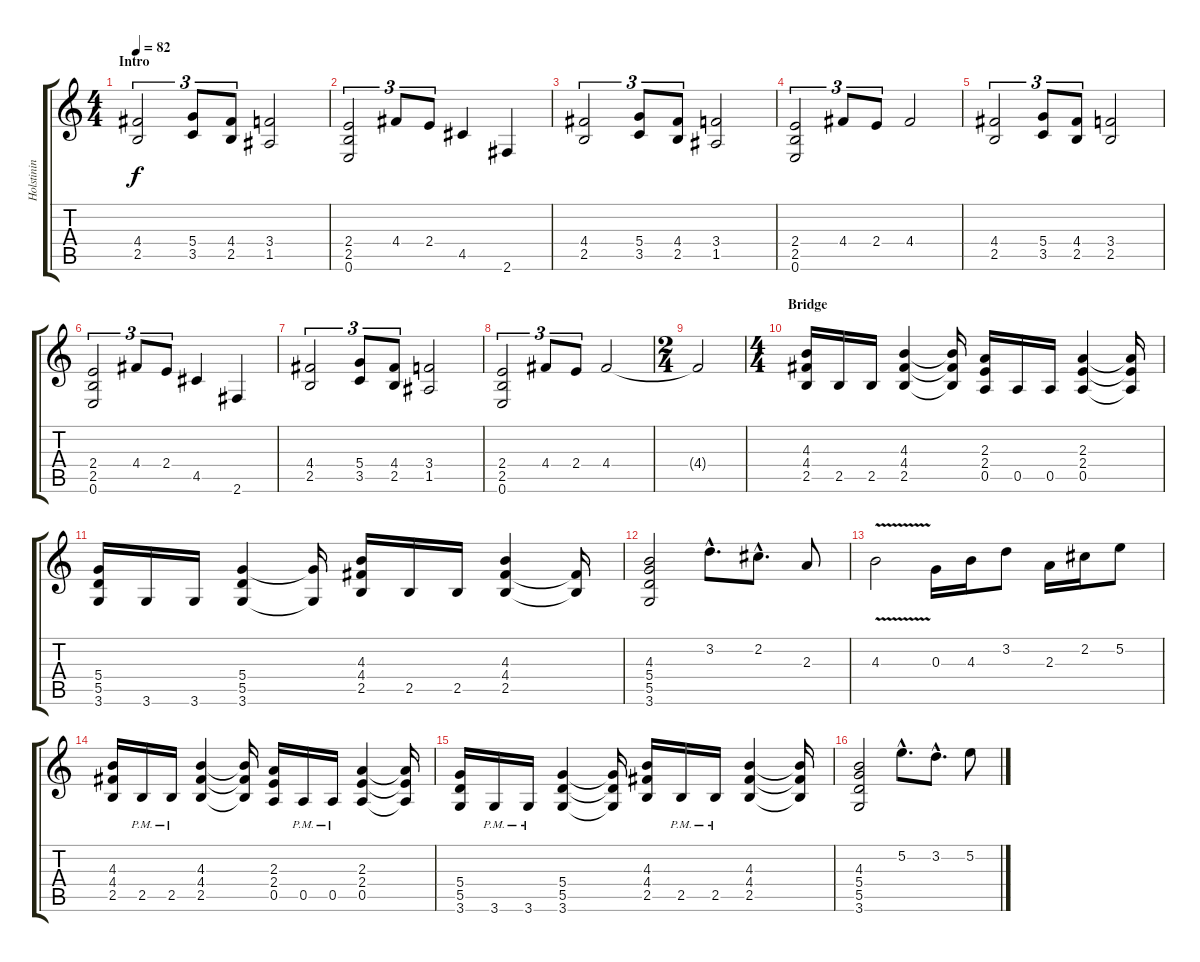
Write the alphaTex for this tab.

\track ("Holstinin" "Holstinin") {instrument distortionguitar}
\staff {score tabs}
\tuning (E4 B3 G3 D3 A2 E2) {hide}
\ts (4 4)
\section ("" "Intro")
\tempo 82
\clef g2
\ks c
(4.4 2.5).2{tu (3 2) dy f volume 15 instrument distortionguitar} (5.4 3.5).8{tu (3 2)} (4.4 2.5).8{tu (3 2)} (3.4 1.5).2 |
(2.4 2.5 0.6).2{tu (3 2)} 4.4.8{tu (3 2)} 2.4.8{tu (3 2)} 4.5.4 2.6.4 |
(4.4 2.5).2{tu (3 2)} (5.4 3.5).8{tu (3 2)} (4.4 2.5).8{tu (3 2)} (3.4 1.5).2 |
(2.4 2.5 0.6).2{tu (3 2)} 4.4.8{tu (3 2)} 2.4.8{tu (3 2)} 4.4.2 |
(4.4 2.5).2{tu (3 2)} (5.4 3.5).8{tu (3 2)} (4.4 2.5).8{tu (3 2)} (3.4 2.5).2 |
(2.4 2.5 0.6).2{tu (3 2)} 4.4.8{tu (3 2)} 2.4.8{tu (3 2)} 4.5.4 2.6.4 |
(4.4 2.5).2{tu (3 2)} (5.4 3.5).8{tu (3 2)} (4.4 2.5).8{tu (3 2)} (3.4 1.5).2 |
(2.4 2.5 0.6).2{tu (3 2)} 4.4.8{tu (3 2)} 2.4.8{tu (3 2)} 4.4.2 |
\ts (2 4)
4.4{t}.2 |
\ts (4 4)
\section ("" "Bridge")
(4.3 4.4 2.5).16 2.5.16 2.5.16 (4.3 4.4 2.5).4 (4.3{t} 4.4{t} 2.5{t}).16 (2.3 2.4 0.5).16 0.5.16 0.5.16 (2.3 2.4 0.5).4 (2.3{t} 2.4{t} 0.5{t}).16 |
(5.4 5.5 3.6).16 3.6.16 3.6.16 (5.4 5.5 3.6).4 (5.4{t} 3.6{t}).16 (4.3 4.4 2.5).16 2.5.16 2.5.16 (4.3 4.4 2.5).4 (4.4{t} 2.5{t}).16 |
(4.3 5.4 5.5 3.6).2 3.2{hac}.8{d} 2.2{hac}.8{d} 2.3.8 |
4.3{v}.2 0.3.16 4.3.16 3.2.8 2.3.16 2.2.16 5.2.8 |
(4.3 4.4 2.5).16 2.5{pm}.16 2.5{pm}.16 (4.3 4.4 2.5).4 (4.3{t} 4.4{t} 2.5{t}).16 (2.3 2.4 0.5).16 0.5{pm}.16 0.5{pm}.16 (2.3 2.4 0.5).4 (2.3{t} 2.4{t} 0.5{t}).16 |
(5.4 5.5 3.6).16 3.6{pm}.16 3.6{pm}.16 (5.4 5.5 3.6).4 (5.4{t} 5.5{t} 3.6{t}).16 (4.3 4.4 2.5).16 2.5{pm}.16 2.5{pm}.16 (4.3 4.4 2.5).4 (4.3{t} 4.4{t} 2.5{t}).16 |
(4.3 5.4 5.5 3.6).2 5.2{hac}.8{d} 3.2{hac}.8{d} 5.2.8
